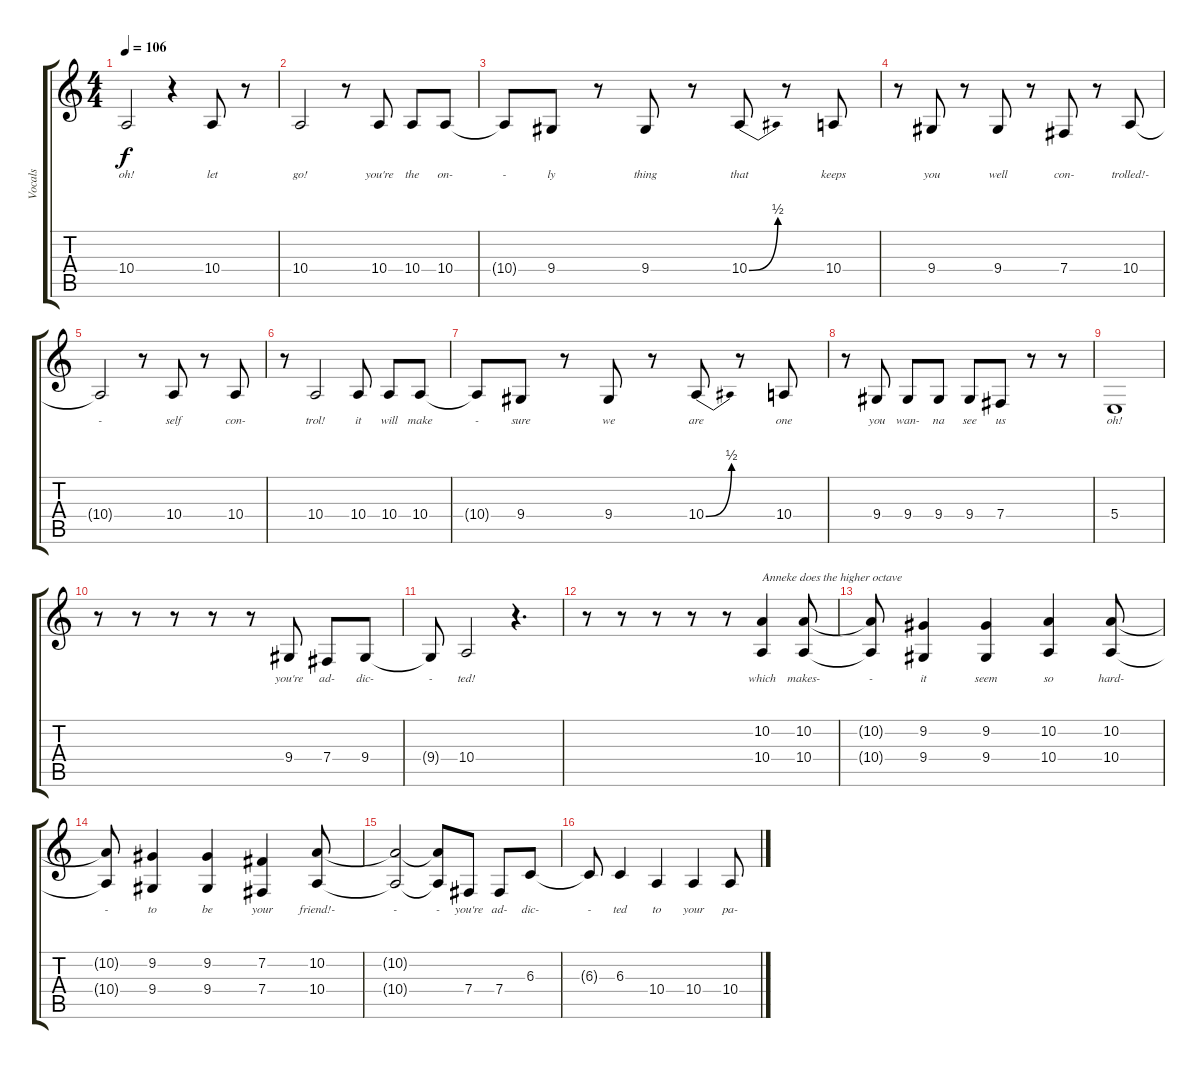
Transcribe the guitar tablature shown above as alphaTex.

\track ("Vocals" "Vocals") {instrument trombone}
\staff {score tabs}
\tuning (Eb4 B3 Gb3 B2 Gb2 B1) {hide}
\ts (4 4)
\tempo 106
\clef g2
\ks c
10.4.2{lyrics (0 "oh!") lyrics (1 "") lyrics (2 "") lyrics (3 "") lyrics (4 "") dy f} r.4 10.4.8{lyrics (0 "let") lyrics (1 "") lyrics (2 "") lyrics (3 "") lyrics (4 "")} r.8 |
10.4.2{lyrics (0 "go!") lyrics (1 "") lyrics (2 "") lyrics (3 "") lyrics (4 "")} r.8 10.4.8{lyrics (0 "you're") lyrics (1 "") lyrics (2 "") lyrics (3 "") lyrics (4 "")} 10.4.8{lyrics (0 "the") lyrics (1 "") lyrics (2 "") lyrics (3 "") lyrics (4 "")} 10.4.8{lyrics (0 "on-") lyrics (1 "") lyrics (2 "") lyrics (3 "") lyrics (4 "")} |
10.4{t}.8{lyrics (0 "-") lyrics (1 "") lyrics (2 "") lyrics (3 "") lyrics (4 "")} 9.4.8{lyrics (0 "ly") lyrics (1 "") lyrics (2 "") lyrics (3 "") lyrics (4 "")} r.8 9.4.8{lyrics (0 "thing") lyrics (1 "") lyrics (2 "") lyrics (3 "") lyrics (4 "")} r.8 10.4{be (bend 0 0 60 2)}.8{lyrics (0 "that") lyrics (1 "") lyrics (2 "") lyrics (3 "") lyrics (4 "")} r.8 10.4.8{lyrics (0 "keeps") lyrics (1 "") lyrics (2 "") lyrics (3 "") lyrics (4 "")} |
r.8 9.4.8{lyrics (0 "you") lyrics (1 "") lyrics (2 "") lyrics (3 "") lyrics (4 "")} r.8 9.4.8{lyrics (0 "well") lyrics (1 "") lyrics (2 "") lyrics (3 "") lyrics (4 "")} r.8 7.4.8{lyrics (0 "con-") lyrics (1 "") lyrics (2 "") lyrics (3 "") lyrics (4 "")} r.8 10.4.8{lyrics (0 "trolled!-") lyrics (1 "") lyrics (2 "") lyrics (3 "") lyrics (4 "")} |
10.4{t}.2{lyrics (0 "-") lyrics (1 "") lyrics (2 "") lyrics (3 "") lyrics (4 "")} r.8 10.4.8{lyrics (0 "self") lyrics (1 "") lyrics (2 "") lyrics (3 "") lyrics (4 "")} r.8 10.4.8{lyrics (0 "con-") lyrics (1 "") lyrics (2 "") lyrics (3 "") lyrics (4 "")} |
r.8 10.4.2{lyrics (0 "trol!") lyrics (1 "") lyrics (2 "") lyrics (3 "") lyrics (4 "")} 10.4.8{lyrics (0 "it") lyrics (1 "") lyrics (2 "") lyrics (3 "") lyrics (4 "")} 10.4.8{lyrics (0 "will") lyrics (1 "") lyrics (2 "") lyrics (3 "") lyrics (4 "")} 10.4.8{lyrics (0 "make") lyrics (1 "") lyrics (2 "") lyrics (3 "") lyrics (4 "")} |
10.4{t}.8{lyrics (0 "-") lyrics (1 "") lyrics (2 "") lyrics (3 "") lyrics (4 "")} 9.4.8{lyrics (0 "sure") lyrics (1 "") lyrics (2 "") lyrics (3 "") lyrics (4 "")} r.8 9.4.8{lyrics (0 "we") lyrics (1 "") lyrics (2 "") lyrics (3 "") lyrics (4 "")} r.8 10.4{be (bend 0 0 60 2)}.8{lyrics (0 "are") lyrics (1 "") lyrics (2 "") lyrics (3 "") lyrics (4 "")} r.8 10.4.8{lyrics (0 "one") lyrics (1 "") lyrics (2 "") lyrics (3 "") lyrics (4 "")} |
r.8 9.4.8{lyrics (0 "you") lyrics (1 "") lyrics (2 "") lyrics (3 "") lyrics (4 "")} 9.4.8{lyrics (0 "wan-") lyrics (1 "") lyrics (2 "") lyrics (3 "") lyrics (4 "")} 9.4.8{lyrics (0 "na") lyrics (1 "") lyrics (2 "") lyrics (3 "") lyrics (4 "")} 9.4.8{lyrics (0 "see") lyrics (1 "") lyrics (2 "") lyrics (3 "") lyrics (4 "")} 7.4.8{lyrics (0 "us") lyrics (1 "") lyrics (2 "") lyrics (3 "") lyrics (4 "")} r.8 r.8 |
5.4.1{lyrics (0 "oh!") lyrics (1 "") lyrics (2 "") lyrics (3 "") lyrics (4 "")} |
r.8 r.8 r.8 r.8 r.8 9.4.8{lyrics (0 "you're") lyrics (1 "") lyrics (2 "") lyrics (3 "") lyrics (4 "")} 7.4.8{lyrics (0 "ad-") lyrics (1 "") lyrics (2 "") lyrics (3 "") lyrics (4 "")} 9.4.8{lyrics (0 "dic-") lyrics (1 "") lyrics (2 "") lyrics (3 "") lyrics (4 "")} |
9.4{t}.8{lyrics (0 "-") lyrics (1 "") lyrics (2 "") lyrics (3 "") lyrics (4 "")} 10.4.2{lyrics (0 "ted!") lyrics (1 "") lyrics (2 "") lyrics (3 "") lyrics (4 "")} r.4{d} |
r.8 r.8 r.8 r.8 r.8 (10.2 10.4).4{txt "Anneke does the higher octave" lyrics (0 "which") lyrics (1 "") lyrics (2 "") lyrics (3 "") lyrics (4 "")} (10.2 10.4).8{lyrics (0 "makes-") lyrics (1 "") lyrics (2 "") lyrics (3 "") lyrics (4 "")} |
(10.2{t} 10.4{t}).8{lyrics (0 "-") lyrics (1 "") lyrics (2 "") lyrics (3 "") lyrics (4 "")} (9.2 9.4).4{lyrics (0 "it") lyrics (1 "") lyrics (2 "") lyrics (3 "") lyrics (4 "")} (9.2 9.4).4{lyrics (0 "seem") lyrics (1 "") lyrics (2 "") lyrics (3 "") lyrics (4 "")} (10.2 10.4).4{lyrics (0 "so") lyrics (1 "") lyrics (2 "") lyrics (3 "") lyrics (4 "")} (10.2 10.4).8{lyrics (0 "hard-") lyrics (1 "") lyrics (2 "") lyrics (3 "") lyrics (4 "")} |
(10.2{t} 10.4{t}).8{lyrics (0 "-") lyrics (1 "") lyrics (2 "") lyrics (3 "") lyrics (4 "")} (9.2 9.4).4{lyrics (0 "to") lyrics (1 "") lyrics (2 "") lyrics (3 "") lyrics (4 "")} (9.2 9.4).4{lyrics (0 "be") lyrics (1 "") lyrics (2 "") lyrics (3 "") lyrics (4 "")} (7.2 7.4).4{lyrics (0 "your") lyrics (1 "") lyrics (2 "") lyrics (3 "") lyrics (4 "")} (10.2 10.4).8{lyrics (0 "friend!-") lyrics (1 "") lyrics (2 "") lyrics (3 "") lyrics (4 "")} |
(10.2{t} 10.4{t}).2{lyrics (0 "-") lyrics (1 "") lyrics (2 "") lyrics (3 "") lyrics (4 "")} (10.2{t} 10.4{t}).8{lyrics (0 "-") lyrics (1 "") lyrics (2 "") lyrics (3 "") lyrics (4 "")} 7.4.8{lyrics (0 "you're") lyrics (1 "") lyrics (2 "") lyrics (3 "") lyrics (4 "")} 7.4.8{lyrics (0 "ad-") lyrics (1 "") lyrics (2 "") lyrics (3 "") lyrics (4 "")} 6.3.8{lyrics (0 "dic-") lyrics (1 "") lyrics (2 "") lyrics (3 "") lyrics (4 "")} |
6.3{t}.8{lyrics (0 "-") lyrics (1 "") lyrics (2 "") lyrics (3 "") lyrics (4 "")} 6.3.4{lyrics (0 "ted") lyrics (1 "") lyrics (2 "") lyrics (3 "") lyrics (4 "")} 10.4.4{lyrics (0 "to") lyrics (1 "") lyrics (2 "") lyrics (3 "") lyrics (4 "")} 10.4.4{lyrics (0 "your") lyrics (1 "") lyrics (2 "") lyrics (3 "") lyrics (4 "")} 10.4{ss}.8{lyrics (0 "pa-") lyrics (1 "") lyrics (2 "") lyrics (3 "") lyrics (4 "")}
